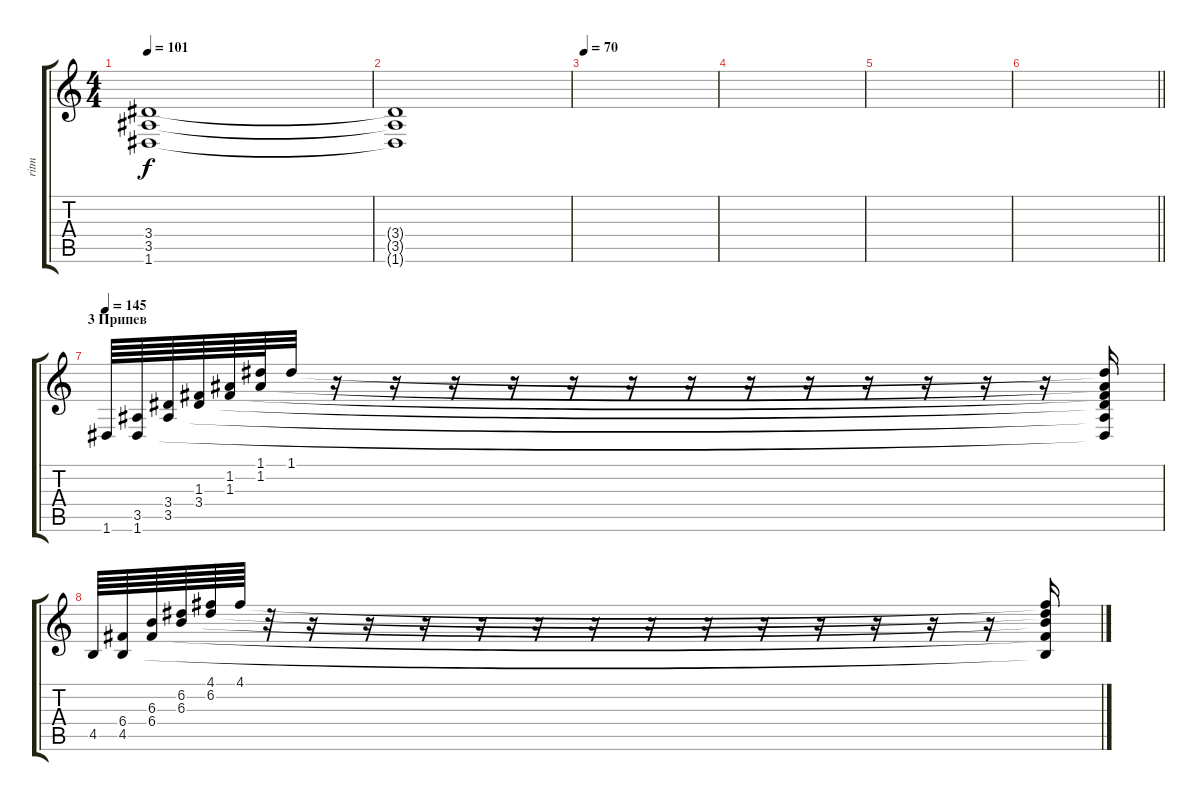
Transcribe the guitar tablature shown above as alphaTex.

\track ("ritm" "ritm") {instrument distortionguitar}
\staff {score tabs}
\tuning (D4 A3 F3 C3 G2 D2) {hide}
\ts (4 4)
\tempo 101
\clef g2
\ks c
(3.4 3.5 1.6).1{dy f} |
(3.4{t} 3.5{t} 1.6{t}).1{volume 11} |
\tempo 75
\tempo 70
|
|
|
\barLineRight lightlight
|
\section ("" "3 Припев")
\tempo 145
1.6.64{instrument acousticguitarsteel} (3.5 1.6).64 (3.4 3.5).64 (1.3 3.4).64 (1.2 1.3).64 (1.1 1.2).64 1.1.32 r.16 r.16 r.16 r.16 r.16 r.16 r.16 r.16 r.16 r.16 r.16 r.16 r.16 (1.1{t} 1.2{t} 1.3{t} 3.4{t} 3.5{t} 1.6{t}).16 |
4.5.64 (6.4 4.5).64 (6.3 6.4).64 (6.2 6.3).64 (4.1 6.2).64 4.1.64 r.32 r.16 r.16 r.16 r.16 r.16 r.16 r.16 r.16 r.16 r.16 r.16 r.16 r.16 (4.1{t} 6.2{t} 6.3{t} 6.4{t} 4.5{t}).16
